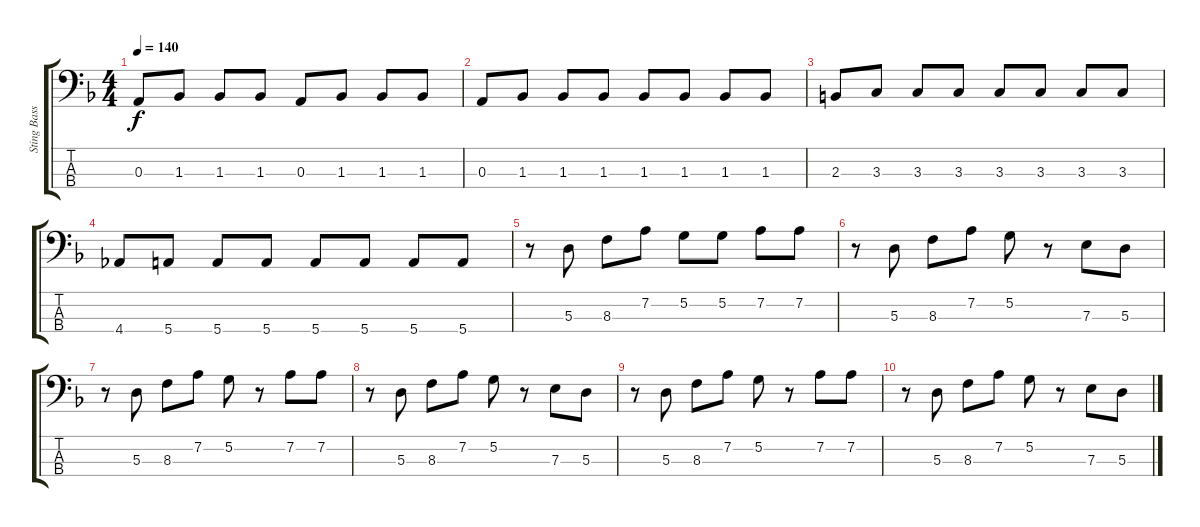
\track ("Sting Bass" "Sting Bass") {instrument electricbasspick}
\staff {score tabs}
\tuning (G2 D2 A1 E1) {hide}
\ts (4 4)
\tempo 140
\clef f4
\ks f
0.3.8{dy f} 1.3.8 1.3.8 1.3.8 0.3.8 1.3.8 1.3.8 1.3.8 |
0.3.8 1.3.8 1.3.8 1.3.8 1.3.8 1.3.8 1.3.8 1.3.8 |
2.3.8 3.3.8 3.3.8 3.3.8 3.3.8 3.3.8 3.3.8 3.3.8 |
4.4.8 5.4.8 5.4.8 5.4.8 5.4.8 5.4.8 5.4.8 5.4.8 |
r.8 5.3.8 8.3.8 7.2.8 5.2.8 5.2.8 7.2.8 7.2.8 |
r.8 5.3.8 8.3.8 7.2.8 5.2.8 r.8 7.3.8 5.3.8 |
r.8 5.3.8 8.3.8 7.2.8 5.2.8 r.8 7.2.8 7.2.8 |
r.8 5.3.8 8.3.8 7.2.8 5.2.8 r.8 7.3.8 5.3.8 |
r.8 5.3.8 8.3.8 7.2.8 5.2.8 r.8 7.2.8 7.2.8 |
r.8 5.3.8 8.3.8 7.2.8 5.2.8 r.8 7.3.8 5.3.8
